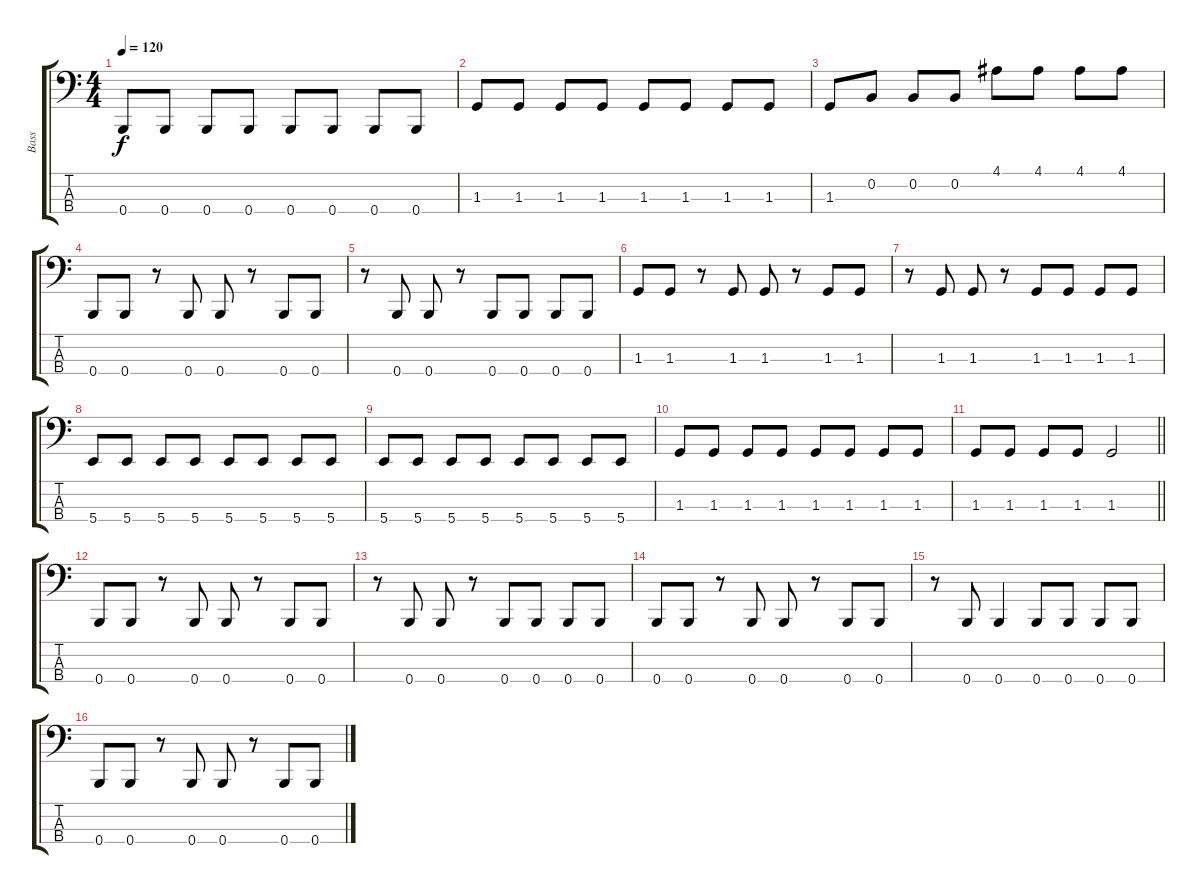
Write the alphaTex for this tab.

\track ("Bass" "Bass") {instrument electricbassfinger}
\staff {score tabs}
\tuning (Gb2 B1 Gb1 B0) {hide}
\ts (4 4)
\tempo 120
\clef f4
\ks c
0.4.8{dy f} 0.4.8 0.4.8 0.4.8 0.4.8 0.4.8 0.4.8 0.4.8 |
1.3.8 1.3.8 1.3.8 1.3.8 1.3.8 1.3.8 1.3.8 1.3.8 |
1.3.8 0.2.8 0.2.8 0.2.8 4.1.8 4.1.8 4.1.8 4.1.8 |
0.4.8 0.4.8 r.8 0.4.8 0.4.8 r.8 0.4.8 0.4.8 |
r.8 0.4.8 0.4.8 r.8 0.4.8 0.4.8 0.4.8 0.4.8 |
1.3.8 1.3.8 r.8 1.3.8 1.3.8 r.8 1.3.8 1.3.8 |
r.8 1.3.8 1.3.8 r.8 1.3.8 1.3.8 1.3.8 1.3.8 |
5.4.8 5.4.8 5.4.8 5.4.8 5.4.8 5.4.8 5.4.8 5.4.8 |
5.4.8 5.4.8 5.4.8 5.4.8 5.4.8 5.4.8 5.4.8 5.4.8 |
1.3.8 1.3.8 1.3.8 1.3.8 1.3.8 1.3.8 1.3.8 1.3.8 |
\barLineRight lightlight
1.3.8 1.3.8 1.3.8 1.3.8 1.3.2 |
0.4.8{volume 9} 0.4.8 r.8 0.4.8 0.4.8 r.8 0.4.8 0.4.8 |
r.8 0.4.8 0.4.8 r.8 0.4.8 0.4.8 0.4.8 0.4.8 |
0.4.8 0.4.8 r.8 0.4.8 0.4.8 r.8 0.4.8 0.4.8 |
r.8 0.4.8 0.4.4 0.4.8 0.4.8 0.4.8 0.4.8 |
0.4.8 0.4.8 r.8 0.4.8 0.4.8 r.8 0.4.8 0.4.8
